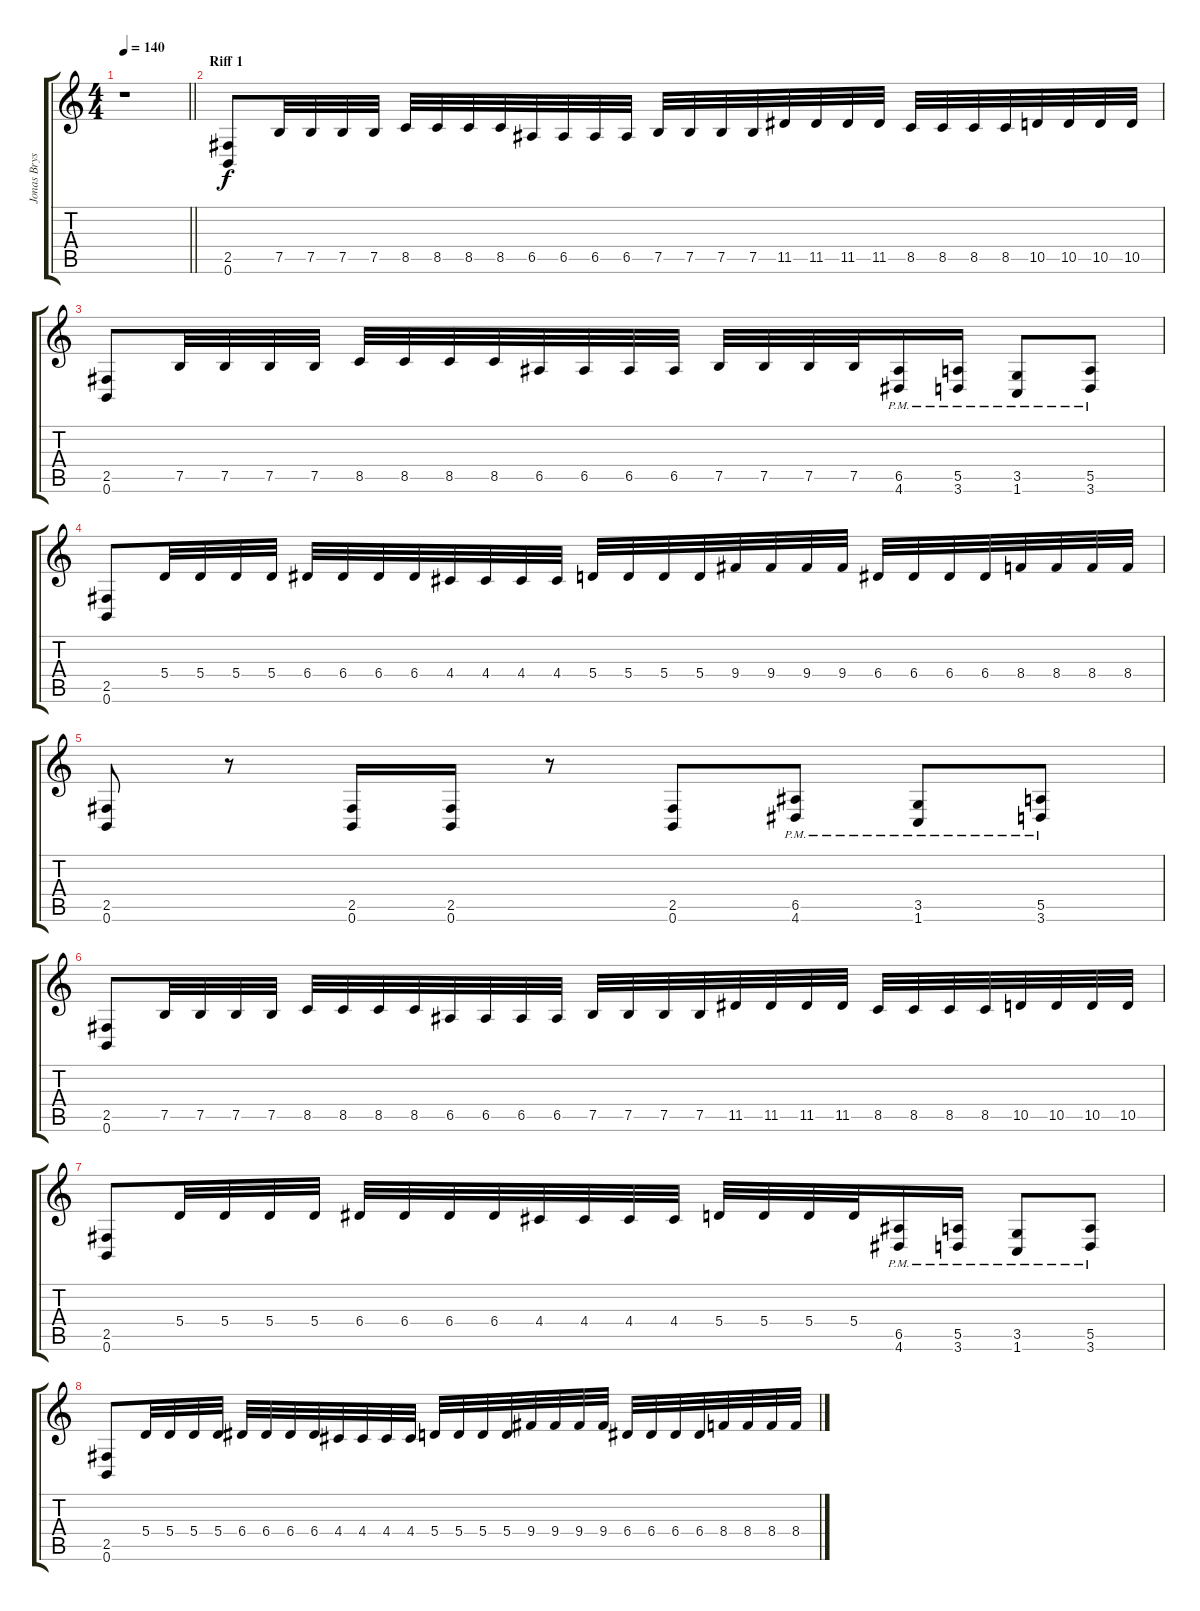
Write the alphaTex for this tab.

\track ("Jonas Bryssling" "Jonas Brys") {instrument distortionguitar}
\staff {score tabs}
\tuning (B3 Gb3 D3 A2 E2 B1) {hide}
\ts (4 4)
\tempo 140
\clef g2
\barLineRight lightlight
\ks c
r.1{dy f instrument distortionguitar} |
\section ("" "Riff 1")
(2.5 0.6).8 7.5.32 7.5.32 7.5.32 7.5.32 8.5.32 8.5.32 8.5.32 8.5.32 6.5.32 6.5.32 6.5.32 6.5.32 7.5.32 7.5.32 7.5.32 7.5.32 11.5.32 11.5.32 11.5.32 11.5.32 8.5.32 8.5.32 8.5.32 8.5.32 10.5.32 10.5.32 10.5.32 10.5.32 |
(2.5 0.6).8 7.5.32 7.5.32 7.5.32 7.5.32 8.5.32 8.5.32 8.5.32 8.5.32 6.5.32 6.5.32 6.5.32 6.5.32 7.5.32 7.5.32 7.5.32 7.5.32 (6.5{pm} 4.6{pm}).16 (5.5{pm} 3.6{pm}).16 (3.5{pm} 1.6{pm}).8 (5.5{pm} 3.6{pm}).8 |
(2.5 0.6).8 5.4.32 5.4.32 5.4.32 5.4.32 6.4.32 6.4.32 6.4.32 6.4.32 4.4.32 4.4.32 4.4.32 4.4.32 5.4.32 5.4.32 5.4.32 5.4.32 9.4.32 9.4.32 9.4.32 9.4.32 6.4.32 6.4.32 6.4.32 6.4.32 8.4.32 8.4.32 8.4.32 8.4.32 |
(2.5 0.6).8 r.8 (2.5 0.6).16 (2.5 0.6).16 r.8 (2.5 0.6).8 (6.5{pm} 4.6{pm}).8 (3.5{pm} 1.6{pm}).8 (5.5{pm} 3.6{pm}).8 |
(2.5 0.6).8 7.5.32 7.5.32 7.5.32 7.5.32 8.5.32 8.5.32 8.5.32 8.5.32 6.5.32 6.5.32 6.5.32 6.5.32 7.5.32 7.5.32 7.5.32 7.5.32 11.5.32 11.5.32 11.5.32 11.5.32 8.5.32 8.5.32 8.5.32 8.5.32 10.5.32 10.5.32 10.5.32 10.5.32 |
(2.5 0.6).8 5.4.32 5.4.32 5.4.32 5.4.32 6.4.32 6.4.32 6.4.32 6.4.32 4.4.32 4.4.32 4.4.32 4.4.32 5.4.32 5.4.32 5.4.32 5.4.32 (6.5{pm} 4.6{pm}).16 (5.5{pm} 3.6{pm}).16 (3.5{pm} 1.6{pm}).8 (5.5{pm} 3.6{pm}).8 |
(2.5 0.6).8 5.4.32 5.4.32 5.4.32 5.4.32 6.4.32 6.4.32 6.4.32 6.4.32 4.4.32 4.4.32 4.4.32 4.4.32 5.4.32 5.4.32 5.4.32 5.4.32 9.4.32 9.4.32 9.4.32 9.4.32 6.4.32 6.4.32 6.4.32 6.4.32 8.4.32 8.4.32 8.4.32 8.4.32
